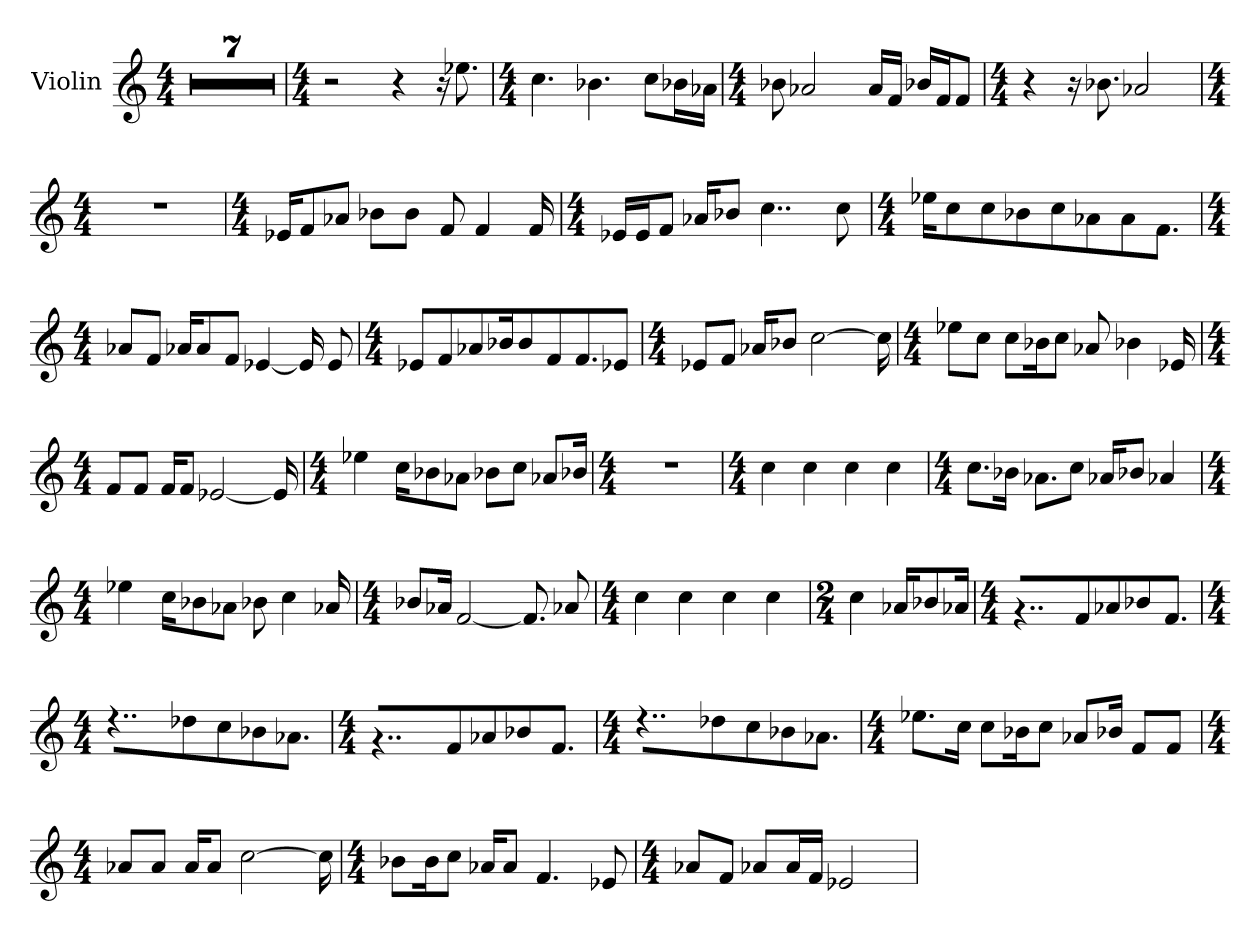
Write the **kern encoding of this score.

**kern
*part1
*staff1
*I"Violin
*I'Vln
*M4/4
=
1r
=
*M4/4
1r
=
*M4/4
1r
=
*M4/4
1r
=
*M4/4
1r
=
*M4/4
1r
=
*M4/4
1r
=
*M4/4
2r
4r
16r
8.ee-X
=
*M4/4
4.cc
4.b-X
8ccL
16b-XL
16a-XJJ
=
*M4/4
8b-X
2a-X
16a-LL
16fJJ
16b-XLL
16fJ
8fJ
=
*M4/4
4r
16r
8.b-X
2a-X
=
*M4/4
1r
=
*M4/4
16e-XKL
8f
8a-XJ
8b-XL
8b-J
8f
4f
16f
=
*M4/4
16e-XLL
16e-J
8fJ
16a-XKL
8b-XJ
4..cc
8cc
=
*M4/4
16ee-XKL
8cc
8ccJ
8b-XL
8ccJ
8a-XL
8a-J
8.fJ
=
*M4/4
8a-XL
8fJ
16a-XKL
8a-
8fJ
[4e-X
16e-]
8e-
=
*M4/4
8e-XL
8fJ
8a-XL
16b-XK
8b-J
8fL
8.fJ
8e-XJ
=
*M4/4
8e-XL
8fJ
16a-XKL
8b-XJ
[2cc
16cc]
=
*M4/4
8ee-XL
8ccJ
8ccL
16b-XK
8ccJ
8a-X
4b-X
16e-X
=
*M4/4
8fL
8fJ
16fKL
8fJ
[2e-X
16e-]
=
*M4/4
4ee-X
16ccKL
8b-X
8a-XJ
8b-XL
8ccJ
8a-XL
16b-XJk
=
*M4/4
1r
=
*M4/4
4cc
4cc
4cc
4cc
=
*M4/4
8.ccL
16b-XJk
8.a-XL
8ccJ
16a-XKL
8b-XJ
4a-X
=
*M4/4
4ee-X
16ccKL
8b-X
8a-XJ
8b-X
4cc
16a-X
=
*M4/4
8b-XL
16a-XJk
[2f
8.f]
8a-X
=
*M4/4
4cc
4cc
4cc
4cc
=
*M2/4
4cc
16a-XKL
8b-X
16a-XJk
=
*M4/4
4..r
8f
8a-XL
8b-XJ
8.fJ
=
*M4/4
4..r
8dd-X
8ccL
8b-XJ
8.a-XJ
=
*M4/4
4..r
8f
8a-XL
8b-XJ
8.fJ
=
*M4/4
4..r
8dd-X
8ccL
8b-XJ
8.a-XJ
=
*M4/4
8.ee-XL
16ccJk
8ccL
16b-XK
8ccJ
8a-XL
16b-XJk
8fL
8fJ
=
*M4/4
8a-XL
8a-J
16a-KL
8a-J
[2cc
16cc]
=
*M4/4
8b-XL
16b-K
8ccJ
16a-XKL
8a-J
4.f
8e-X
=
*M4/4
8a-XL
8fJ
8a-XL
16a-L
16fJJ
2e-X
=
*-
